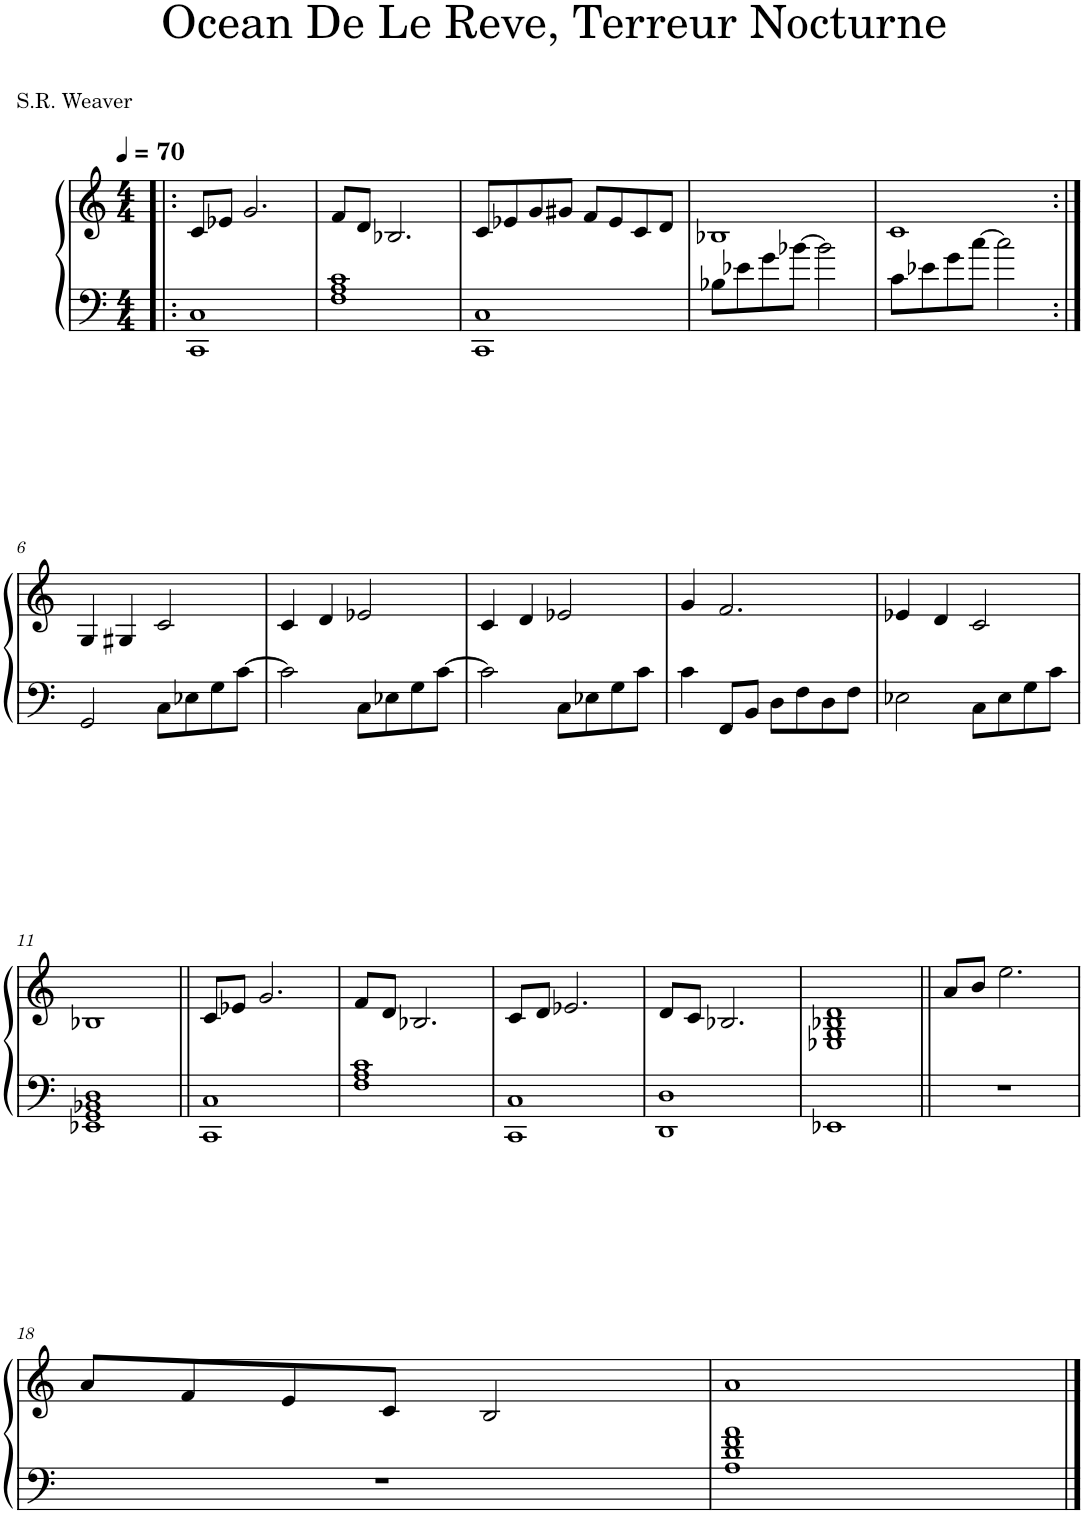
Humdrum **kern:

**kern	**kern
*part1	*part1
*staff2	*staff1
*I"Piano	*
*I'Pno.	*
*clefF4	*clefG2
*k[]	*k[]
*M4/4	*M4/4
*MM70	*MM70
=1!|:	=1!|:
1CC 1C	8c/L
.	8e-X/J
.	2.g/
=2	=2
1F 1A 1c	8f/L
.	8d/J
.	2.B-X/
=3	=3
1CC 1C	8c/L
.	8e-X/
.	8g/
.	8g#X/J
.	8f/L
.	8e-/
.	8c/
.	8d/J
=4	=4
8B-X\L	1B-X
8e-X\	.
8g\	.
[8b-X\J	.
2b-\]	.
=5	=5
8c\L	1c
8e-X\	.
8g\	.
[8cc\J	.
2cc\]	.
!!LO:LB:g=z
=6:|!	=6:|!
2GG/	4G/
.	4G#X/
8C\L	2c/
8E-X\	.
8G\	.
[8c\J	.
=7	=7
2c\]	4c/
.	4d/
8C\L	2e-X/
8E-X\	.
8G\	.
[8c\J	.
=8	=8
2c\]	4c/
.	4d/
8C\L	2e-X/
8E-X\	.
8G\	.
8c\J	.
=9	=9
4c\	4g/
8FF/L	2.f/
8BB/J	.
8D\L	.
8F\	.
8D\	.
8F\J	.
=10	=10
2E-X\	4e-X/
.	4d/
8C\L	2c/
8E-\	.
8G\	.
8c\J	.
!!LO:LB:g=z
=11	=11
1EE-X 1GG 1BB-X 1D	1B-X
=12||	=12||
1CC 1C	8c/L
.	8e-X/J
.	2.g/
=13	=13
1F 1A 1c	8f/L
.	8d/J
.	2.B-X/
=14	=14
1CC 1C	8c/L
.	8d/J
.	2.e-X/
=15	=15
1DD 1D	8d/L
.	8c/J
.	2.B-X/
=16	=16
1EE-X	1E-X 1G 1B-X 1d
=17||	=17||
1r	8a/L
.	8b/J
.	2.ee\
!!LO:LB:g=z
=18	=18
1r	8a/L
.	8f/
.	8e/
.	8c/J
.	2B/
=19	=19
1A 1d 1f 1a	1a
==	==
*-	*-
